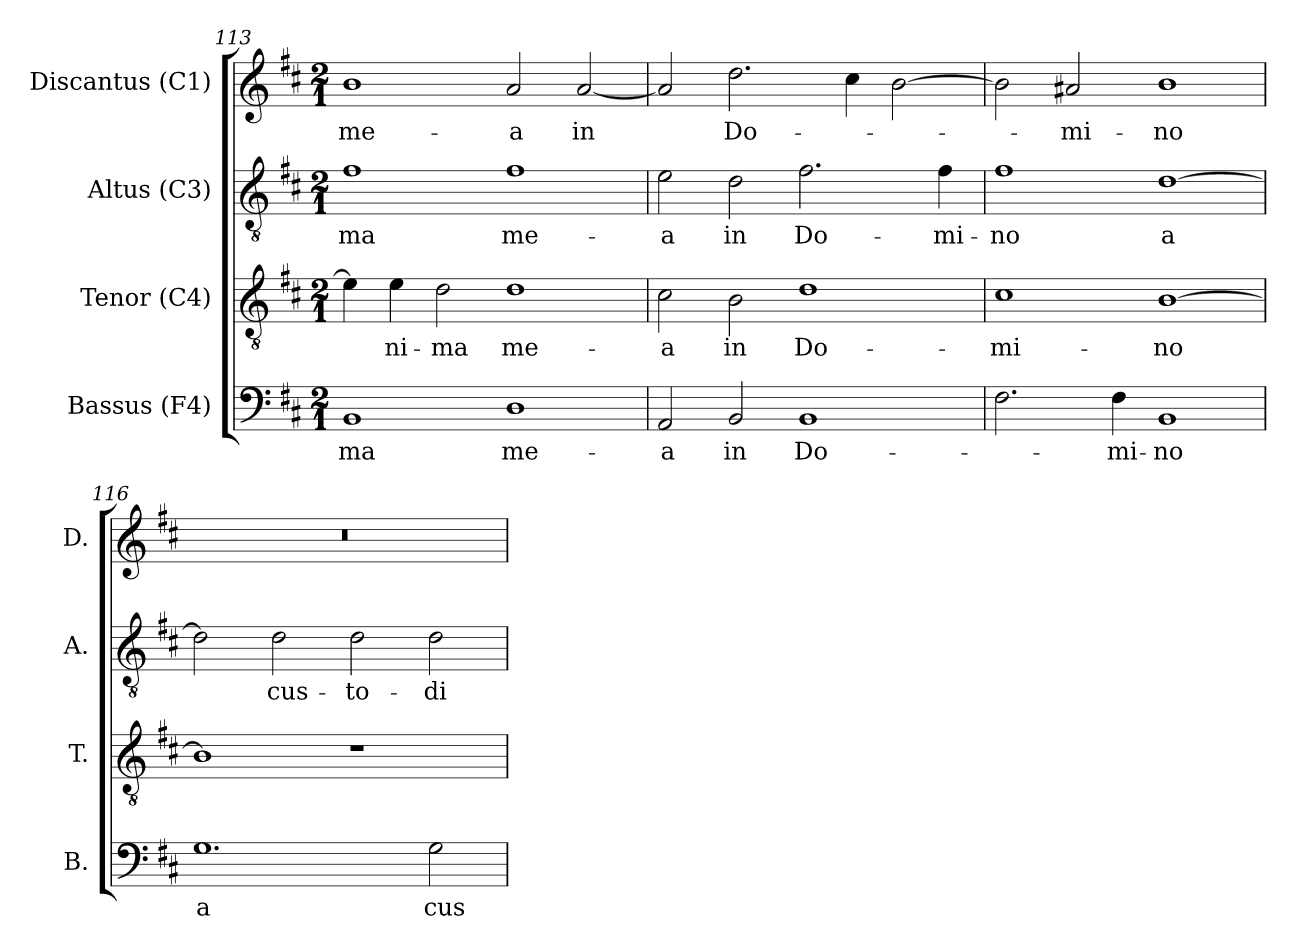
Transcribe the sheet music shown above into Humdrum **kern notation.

**kern	**text	**kern	**text	**kern	**text	**kern	**text
*part4	*part4	*part3	*part3	*part2	*part2	*part1	*part1
*staff4	*staff4	*staff3	*staff3	*staff2	*staff2	*staff1	*staff1
*I"Bassus (F4)	*	*I"Tenor (C4)	*	*I"Altus (C3)	*	*I"Discantus (C1)	*
*I'B.	*	*I'T.	*	*I'A.	*	*I'D.	*
*clefF4	*	*clefGv2	*	*clefGv2	*	*clefG2	*
*	*	*ITrd7c12	*	*ITrd7c12	*	*	*
*k[f#c#]	*	*k[f#c#]	*	*k[f#c#]	*	*k[f#c#]	*
*D:	*	*D:	*	*D:	*	*D:	*
*M2/1	*	*M2/1	*	*M2/1	*	*M2/1	*
=113	=113	=113	=113	=113	=113	=113	=113
!	!LO:LY:b:color=#000000	!	!	!	!	!	!
!	!	!	!	!	!LO:LY:b:color=#000000	!	!
!	!	!	!	!	!	!	!LO:LY:b:color=#000000
1BBi	-ma	4Ei\]	.	1F#i	-ma	1bi	me-
!	!	!	!LO:LY:b:color=#000000	!	!	!	!
.	.	4Ei\	-ni-	.	.	.	.
!	!	!	!LO:LY:b:color=#000000	!	!	!	!
.	.	2Di\	-ma	.	.	.	.
!	!LO:LY:b:color=#000000	!	!	!	!	!	!
!	!	!	!LO:LY:b:color=#000000	!	!	!	!
!	!	!	!	!	!LO:LY:b:color=#000000	!	!
!	!	!	!	!	!	!	!LO:LY:b:color=#000000
1Di	me-	1Di	me-	1F#i	me-	2ai/	-a
!	!	!	!	!	!	!	!LO:LY:b:color=#000000
.	.	.	.	.	.	[2ai/	in
!!LO:LB:g=z
=114	=114	=114	=114	=114	=114	=114	=114
!	!LO:LY:b:color=#000000	!	!	!	!	!	!
!	!	!	!LO:LY:b:color=#000000	!	!	!	!
!	!	!	!	!	!LO:LY:b:color=#000000	!	!
2AAi/	-a	2C#i\	-a	2Ei\	-a	2ai/]	.
!	!LO:LY:b:color=#000000	!	!	!	!	!	!
!	!	!	!LO:LY:b:color=#000000	!	!	!	!
!	!	!	!	!	!LO:LY:b:color=#000000	!	!
!	!	!	!	!	!	!	!LO:LY:b:color=#000000
2BBi/	in	2BBi\	in	2Di\	in	2.ddi\	Do-
!	!LO:LY:b:color=#000000	!	!	!	!	!	!
!	!	!	!LO:LY:b:color=#000000	!	!	!	!
!	!	!	!	!	!LO:LY:b:color=#000000	!	!
1BBi	Do-	1Di	Do-	2.F#i\	Do-	.	.
.	.	.	.	.	.	4cc#i\	.
.	.	.	.	.	.	[2bi\	.
!	!	!	!	!	!LO:LY:b:color=#000000	!	!
.	.	.	.	4F#i\	-mi-	.	.
=115	=115	=115	=115	=115	=115	=115	=115
!	!	!	!LO:LY:b:color=#000000	!	!	!	!
!	!	!	!	!	!LO:LY:b:color=#000000	!	!
2.F#i\	.	1C#i	-mi-	1F#i	-no	2bi\]	.
!	!	!	!	!	!	!	!LO:LY:b:color=#000000
.	.	.	.	.	.	2a#Xi/	-mi-
!	!LO:LY:b:color=#000000	!	!	!	!	!	!
4F#i\	-mi-	.	.	.	.	.	.
!	!LO:LY:b:color=#000000	!	!	!	!	!	!
!	!	!	!LO:LY:b:color=#000000	!	!	!	!
!	!	!	!	!	!LO:LY:b:color=#000000	!	!
!	!	!	!	!	!	!	!LO:LY:b:color=#000000
1BBi	-no	[1BBi	-no	[1Di	a	1bi	-no
=116	=116	=116	=116	=116	=116	=116	=116
!	!LO:LY:b:color=#000000	!	!	!	!	!LO:N:vis=1	!
1.Gi	a	1BBi]	.	2Di\]	.	0r	.
!	!	!	!	!	!LO:LY:b:color=#000000	!	!
.	.	.	.	2Di\	cus-	.	.
!	!	!	!	!	!LO:LY:b:color=#000000	!	!
.	.	1r	.	2Di\	-to-	.	.
!	!LO:LY:b:color=#000000	!	!	!	!	!	!
!	!	!	!	!	!LO:LY:b:color=#000000	!	!
2Gi\	cus-	.	.	2Di\	-di-	.	.
=	=	=	=	=	=	=	=
*-	*-	*-	*-	*-	*-	*-	*-
